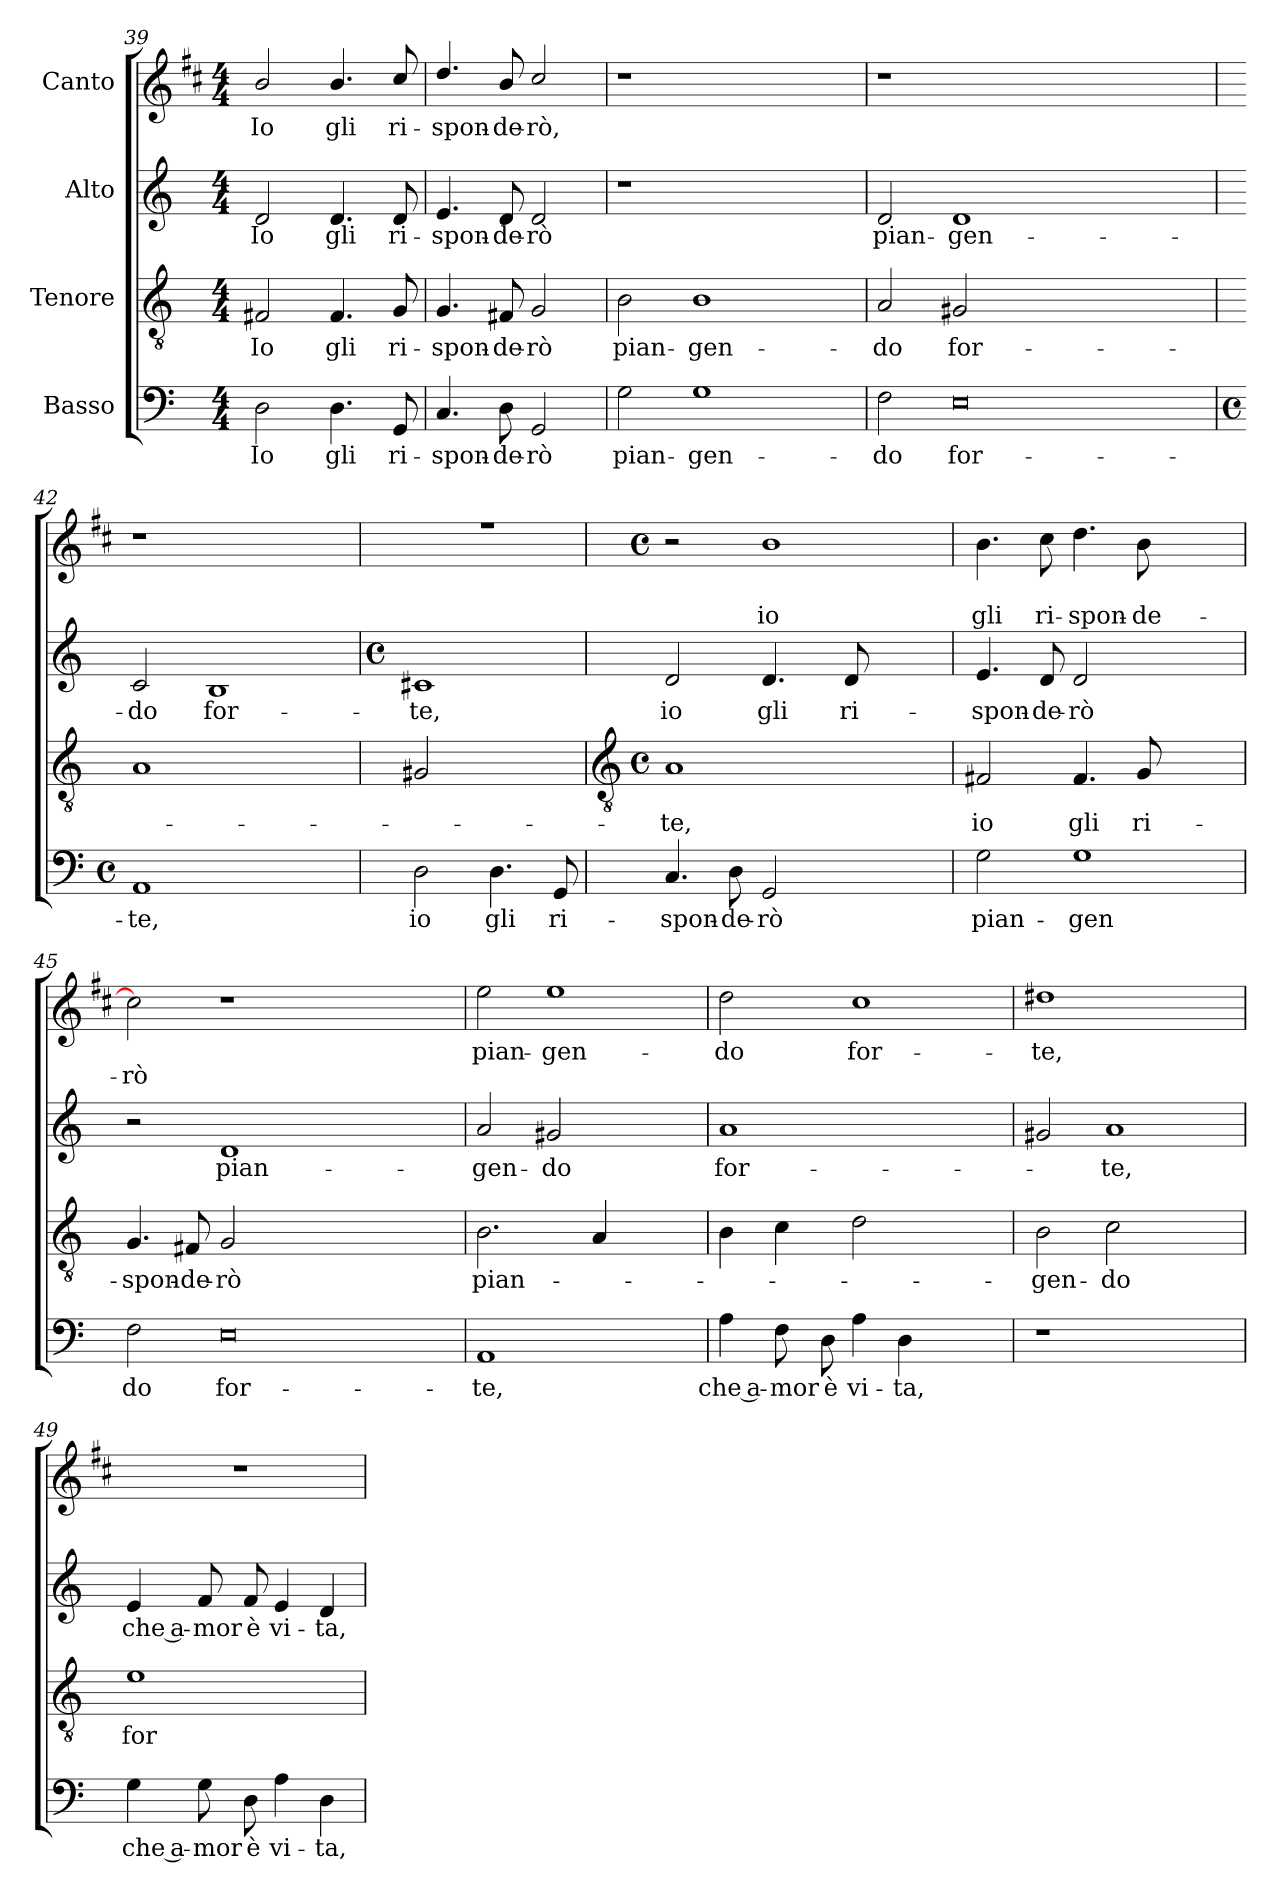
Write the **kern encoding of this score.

**kern	**text	**kern	**text	**kern	**text	**kern	**text	**text
*part4	*part4	*part3	*part3	*part2	*part2	*part1	*part1	*part1
*staff4	*staff4	*staff3	*staff3	*staff2	*staff2	*staff1	*staff1	*staff1
*I"Basso	*	*I"Tenore	*	*I"Alto	*	*I"Canto	*	*
*clefF4	*	*clefGv2	*	*clefG2	*	*clefG2	*	*
*	*	*	*	*	*	*ITrd1c2	*	*
*k[]	*	*k[]	*	*k[]	*	*k[]	*	*
*C:	*	*C:	*	*C:	*	*C:	*	*
*M4/4	*	*M4/4	*	*M4/4	*	*M4/4	*	*
=39	=39	=39	=39	=39	=39	=39	=39	=39
!	!LO:LY:b	!	!LO:LY:b	!	!LO:LY:b	!	!LO:LY:b	!
*	*	*	*	*	*	*^	*	*
2D	Io	2F#X	Io	2d	Io	2a	1ryy	Io	.
!	!LO:LY:b	!	!LO:LY:b	!	!LO:LY:b	!	!	!LO:LY:b	!
4.D	gli	4.F#	gli	4.d	gli	4.a	.	gli	.
!	!LO:LY:b	!	!LO:LY:b	!	!LO:LY:b	!	!	!LO:LY:b	!
8GG	ri-	8G	ri-	8d	ri-	8b	.	ri-	.
=40	=40	=40	=40	=40	=40	=40	=40	=40	=40
!	!LO:LY:b	!	!LO:LY:b	!	!LO:LY:b	!	!	!LO:LY:b	!
4.C	-spon-	4.G	-spon-	4.e	-spon-	4.cc	1ryy	-spon-	.
!	!LO:LY:b	!	!LO:LY:b	!	!LO:LY:b	!	!	!LO:LY:b	!
8D	-de-	8F#X	-de-	8d	-de-	8a	.	-de-	.
!	!LO:LY:b	!	!LO:LY:b	!	!LO:LY:b	!	!	!LO:LY:b	!
2GG	-rò	2G	-rò	2d	-rò	2b	.	-rò,	.
=41	=41	=41	=41	=41	=41	=41	=41	=41	=41
!	!LO:LY:b	!	!LO:LY:b	!	!	!	!	!	!
2G	pian-	2B	pian-	1r	.	1r	2ryy	.	.
!	!LO:LY:b	!	!LO:LY:b	!	!	!	!	!	!
1G	-gen-	1B	-gen-	.	.	.	4ryy	.	.
.	.	.	.	.	.	.	4ryy	.	.
.	.	.	.	2ryy	.	2ryy	2ryy	.	.
=41A	=41A	=41A	=41A	=41A	=41A	=41A	=41A	=41A	=41A
!	!LO:LY:b	!	!LO:LY:b	!	!LO:LY:b	!	!	!	!
2F	-do	2A	-do	2d	pian-	1r	1.ryy	.	.
!	!LO:LY:b	!	!LO:LY:b	!	!LO:LY:b	!	!	!	!
0E	for-	2G#X	for-	1d	-gen-	.	.	.	.
.	.	1.ryy	.	.	.	1.ryy	.	.	.
.	.	.	.	1ryy	.	.	1ryy	.	.
!!LO:LB:g=z	!!
=42A	=42A	=42A	=42A	=42A	=42A	=42A	=42A	=42A	=42A
*M4/4	*	*	*	*	*	*	*	*	*
*met(c)	*	*	*	*	*	*	*	*	*
!	!LO:LY:b	!	!	!	!LO:LY:b	!	!	!	!
1AA	-te,	1A	.	2c	-do	1r	2ryy	.	.
!	!	!	!	!	!LO:LY:b	!	!	!	!
.	.	.	.	1B	for-	.	1ryy	.	.
2ryy	.	2ryy	.	.	.	2ryy	.	.	.
!!LO:LB:g=z	!!
=42B	=42B	=42B	=42B	=42B	=42B	=42B	=42B	=42B	=42B
*	*	*	*	*M4/4	*	*	*	*	*
*	*	*	*	*met(c)	*	*	*	*	*
!	!LO:LY:b	!	!	!	!LO:LY:b	!	!	!	!
2D	io	2G#	.	1c#X	-te,	1r	1ryy	.	.
!	!LO:LY:b	!	!	!	!	!	!	!	!
4.D	gli	2ryy	.	.	.	.	.	.	.
!	!LO:LY:b	!	!	!	!	!	!	!	!
8GG	ri-	.	.	.	.	.	.	.	.
!!LO:LB:g=z	!!
=43	=43	=43	=43	=43	=43	=43	=43	=43	=43
*	*	*clefGv2	*	*	*	*	*	*	*
*	*	*M4/4	*	*	*	*M4/4	*	*	*
*	*	*met(c)	*	*	*	*met(c)	*	*	*
!	!LO:LY:b	!	!LO:LY:b	!	!LO:LY:b	!	!	!	!
4.C	-spon-	1A	-te,	2d	io	2r	2ryy	.	.
!	!LO:LY:b	!	!	!	!	!	!	!	!
8D	-de-	.	.	.	.	.	.	.	.
!	!LO:LY:b	!	!	!	!LO:LY:b	!	!	!	!LO:LY:b
2GG	-rò	.	.	4.d	gli	1a	4ryy	.	io
.	.	.	.	.	.	.	4ryy	.	.
!	!	!	!	!	!LO:LY:b	!	!	!	!
.	.	.	.	8d	ri-	.	.	.	.
2ryy	.	2ryy	.	2ryy	.	.	2ryy	.	.
=43	=43	=43	=43	=43	=43	=43	=43	=43	=43
!	!LO:LY:b	!	!LO:LY:b	!	!LO:LY:b	!	!	!	!LO:LY:b
2G	pian-	2F#X	io	4.e	-spon-	4.a	2ryy	.	gli
!	!	!	!	!	!LO:LY:b	!	!	!	!LO:LY:b
.	.	.	.	8d	-de-	8b	.	.	ri-
!	!LO:LY:b	!	!LO:LY:b	!	!LO:LY:b	!	!	!	!LO:LY:b
1G	-gen	4.F#	gli	2d	-rò	4.cc	1ryy	.	-spon-
!	!	!	!LO:LY:b	!	!	!	!	!	!LO:LY:b
.	.	8G	ri-	.	.	8a	.	.	-de-
.	.	2ryy	.	2ryy	.	2ryy	.	.	.
=45	=45	=45	=45	=45	=45	=45	=45	=45	=45
!	!LO:LY:b	!	!LO:LY:b	!	!	!	!	!	!LO:LY:b
2F	do	4.G	-spon-	2r	.	2b]	1ryy	.	-rò
!	!	!	!LO:LY:b	!	!	!	!	!	!
.	.	8F#X	-de-	.	.	.	.	.	.
!	!LO:LY:b	!	!LO:LY:b	!	!LO:LY:b	!	!	!	!
0E	for-	2G	-rò	1d	pian-	1r	.	.	.
.	.	1.ryy	.	.	.	.	1.ryy	.	.
.	.	.	.	1ryy	.	1ryy	.	.	.
=46	=46	=46	=46	=46	=46	=46	=46	=46	=46
!	!LO:LY:b	!	!LO:LY:b	!	!LO:LY:b	!	!	!LO:LY:b	!
1AA	-te,	2.B	pian-	2a	-gen-	2dd	1.ryy	pian-	.
!	!	!	!	!	!LO:LY:b	!	!	!LO:LY:b	!
.	.	.	.	2g#X	-do	1dd	.	-gen-	.
.	.	4A	.	.	.	.	.	.	.
2ryy	.	2ryy	.	2ryy	.	.	.	.	.
!!LO:LB:g=z	!!
=47	=47	=47	=47	=47	=47	=47	=47	=47	=47
!	!LO:LY:b	!	!	!	!LO:LY:b	!	!	!LO:LY:b	!
4A	che a-	4B	.	1a	for-	2cc	1.ryy	-do	.
!	!LO:LY:b	!	!	!	!	!	!	!	!
8F	-mor	4c	.	.	.	.	.	.	.
!	!LO:LY:b	!	!	!	!	!	!	!	!
8D	è	.	.	.	.	.	.	.	.
!	!LO:LY:b	!	!	!	!	!	!	!LO:LY:b	!
4A	vi-	2d	.	.	.	1b	.	for-	.
!	!LO:LY:b	!	!	!	!	!	!	!	!
4D	-ta,	.	.	.	.	.	.	.	.
2ryy	.	2ryy	.	2ryy	.	.	.	.	.
=48	=48	=48	=48	=48	=48	=48	=48	=48	=48
!	!	!	!LO:LY:b	!	!	!	!	!LO:LY:b	!
1r	.	2B	-gen-	2g#	.	1cc#X	2ryy	-te,	.
!	!	!	!LO:LY:b	!	!LO:LY:b	!	!	!	!
.	.	2c	-do	1a	-te,	.	1ryy	.	.
2ryy	.	2ryy	.	.	.	2ryy	.	.	.
*	*	*	*	*	*	*v	*v	*	*
!!LO:LB:g=z
=49	=49	=49	=49	=49	=49	=49	=49	=49
!	!LO:LY:b	!	!LO:LY:b	!	!LO:LY:b	!	!	!
4G	che a-	1e	for-	4e	che a-	1r	.	.
!	!LO:LY:b	!	!	!	!LO:LY:b	!	!	!
8G	-mor	.	.	8f	-mor	.	.	.
!	!LO:LY:b	!	!	!	!LO:LY:b	!	!	!
8D	è	.	.	8f	è	.	.	.
!	!LO:LY:b	!	!	!	!LO:LY:b	!	!	!
4A	vi-	.	.	4e	vi-	.	.	.
!	!LO:LY:b	!	!	!	!LO:LY:b	!	!	!
4D	-ta,	.	.	4d	-ta,	.	.	.
=	=	=	=	=	=	=	=	=
*-	*-	*-	*-	*-	*-	*-	*-	*-
